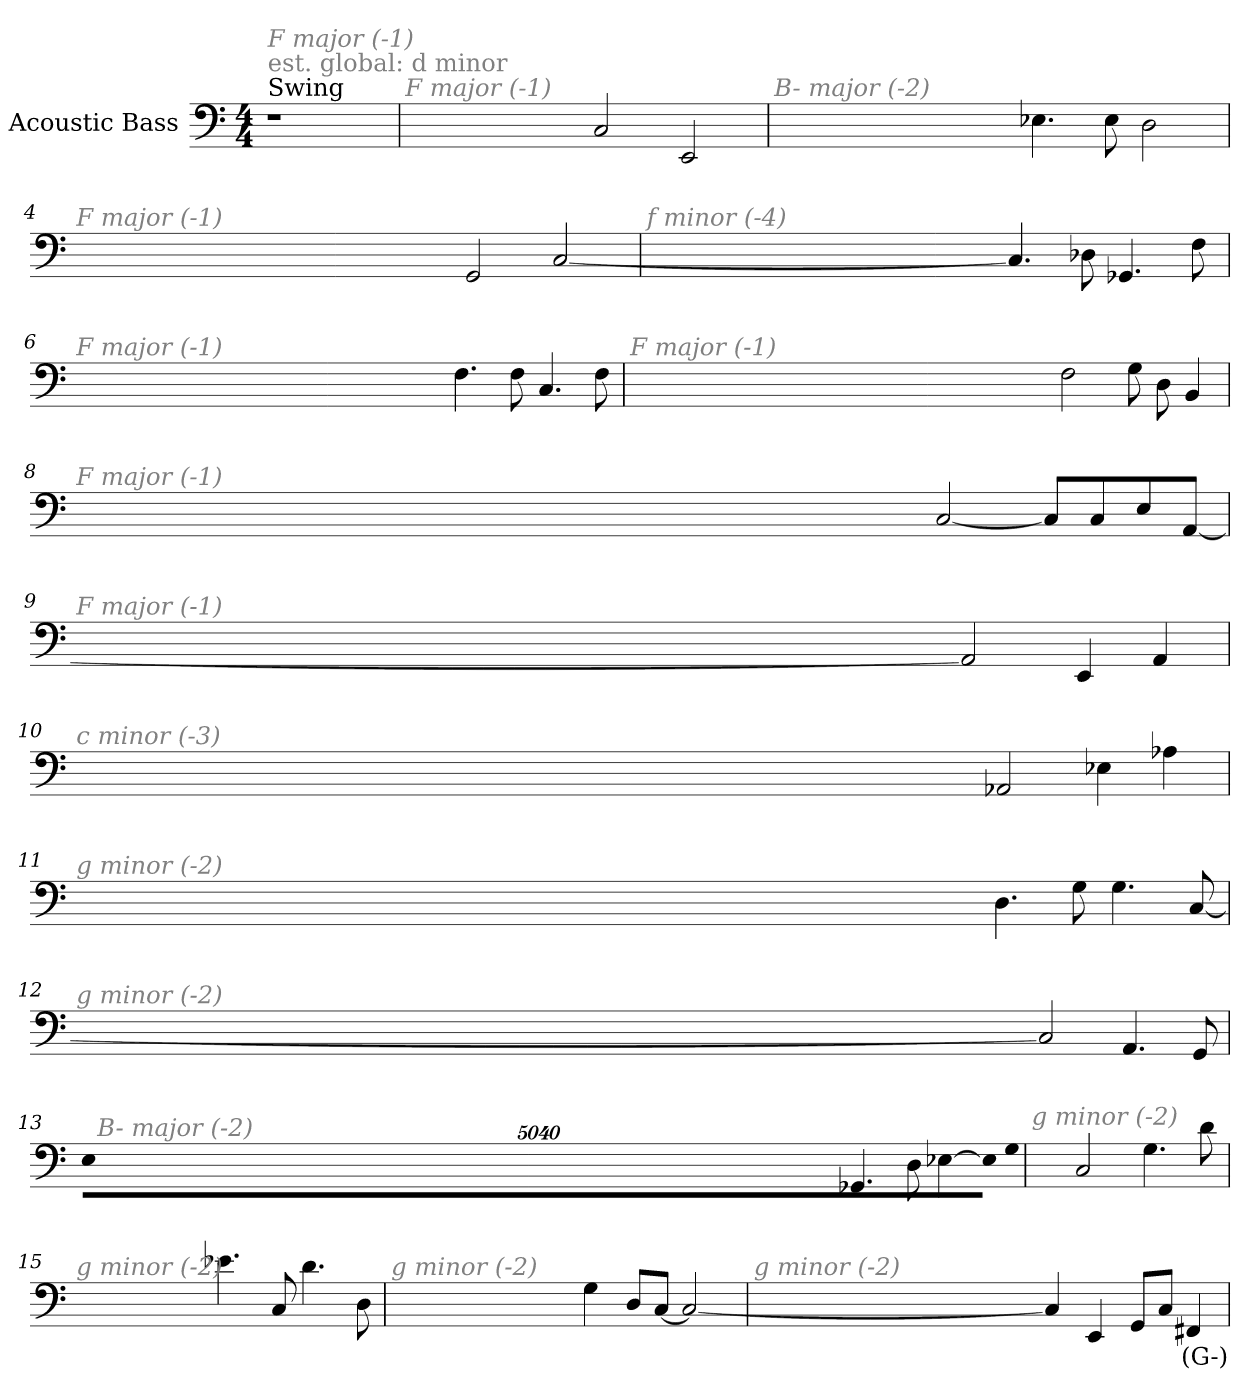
**kern	**text
*part1	*part1
*staff1	*staff1
*I"Acoustic Bass	*
*clefF4	*
*ITrd7c12	*
*k[]	*
*C:	*
*M4/4	*
*MM175	*
=1	=1
!LO:TX:a:t=Swing	!
!LO:TX:a:color=#808080:t=est. global&colon; d minor	!
!LO:TX:i:color=#808080:t=F major (-1)	!
1r	.
=2	=2
!LO:TX:i:color=#808080:t=F major (-1)	!
2CC	.
2EEE	.
=3	=3
!LO:TX:i:color=#808080:t=B- major (-2)	!
4.EE-X	.
8EE-	.
2DD	.
=4	=4
!LO:TX:i:color=#808080:t=F major (-1)	!
2GGG	.
[2CC	.
=5	=5
!LO:TX:i:color=#808080:t=f minor (-4)	!
4.CC]	.
8DD-X	.
4.GGG-X	.
8FF	.
=6	=6
!LO:TX:i:color=#808080:t=F major (-1)	!
4.FF	.
8FF	.
4.CC	.
8FF	.
=7	=7
!LO:TX:i:color=#808080:t=F major (-1)	!
2FF	.
8GG	.
8DD	.
4BBB	.
=8	=8
!LO:TX:i:color=#808080:t=F major (-1)	!
[2CC	.
8CCL]	.
8CC	.
8EE	.
[8AAAJ	.
=9	=9
!LO:TX:i:color=#808080:t=F major (-1)	!
2AAA]	.
4EEE	.
4AAA	.
=10	=10
!LO:TX:i:color=#808080:t=c minor (-3)	!
2AAA-X	.
4EE-X	.
4AA-X	.
=11	=11
!LO:TX:i:color=#808080:t=g minor (-2)	!
4.DD	.
8GG	.
4.GG	.
[8CC	.
=12	=12
!LO:TX:i:color=#808080:t=g minor (-2)	!
2CC]	.
4.AAA	.
8GGG	.
=13	=13
!LO:TX:i:color=#808080:t=B- major (-2)	!
4.GGG-X	.
8DD	.
[4EE-X	.
!LO:N:vis=8	!
40320%3347EE-L]	.
!LO:N:vis=8	!
40320%3347GG	.
!LO:N:vis=8	!
40320%3347EE-J	.
=14	=14
!LO:TX:i:color=#808080:t=g minor (-2)	!
2CC	.
4.GG	.
8D	.
=15	=15
!LO:TX:i:color=#808080:t=g minor (-2)	!
4.E-X	.
8CC	.
4.D	.
8DD	.
=16	=16
!LO:TX:i:color=#808080:t=g minor (-2)	!
4GG	.
8DDL	.
[8CCJ	.
2CC_	.
=17	=17
!LO:TX:i:color=#808080:t=g minor (-2)	!
4CC]	.
4EEE	.
8GGGL	.
8CCJ	.
4FFF#Xi	(G-)
=	=
*-	*-
